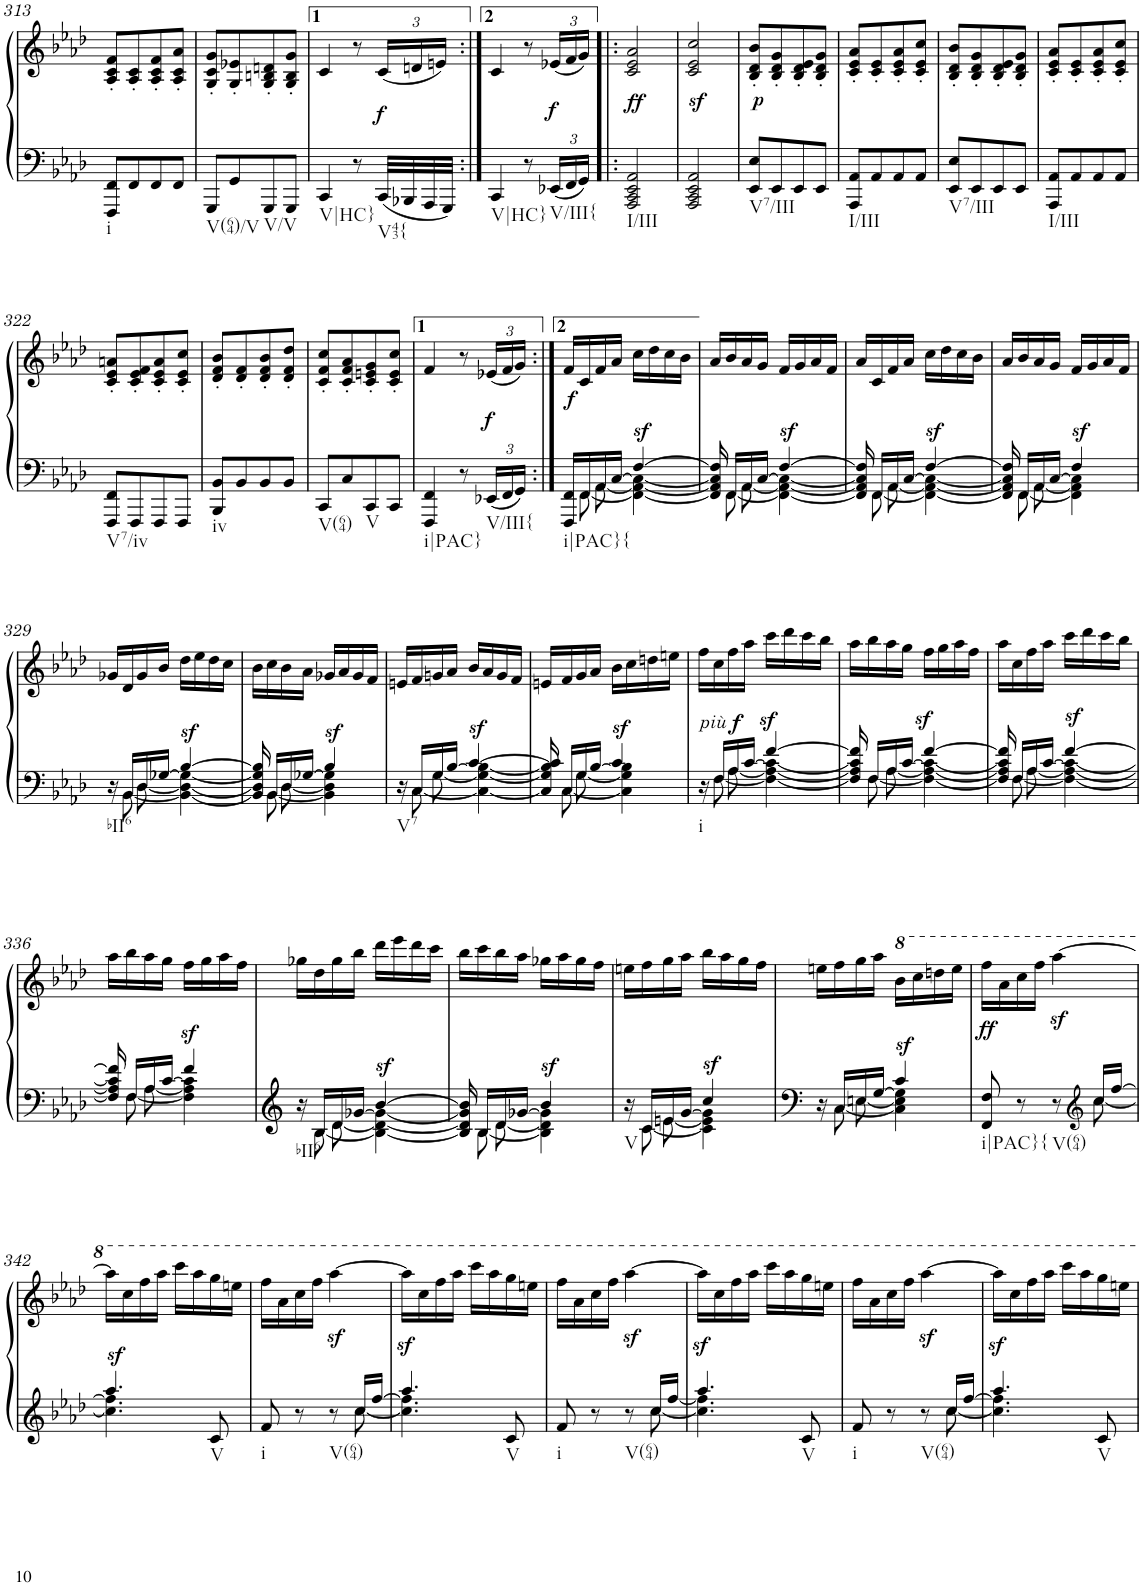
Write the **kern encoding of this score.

**kern	**kern	**dynam
*part1	*part1	*part1
*staff2	*staff1	*staff1/2
*I"Piano	*	*
*I'Pno.	*	*
!!LO:PB:g=z
*clefF4	*clefG2	*
*k[b-e-a-d-]	*k[b-e-a-d-]	*
*M2/4	*M2/4	*
=313	=313	=313
!LO:TX:b:t=i	!	!
8FFF/ 8FF/L	8A-/' 8c/' 8f/'L	.
8FF/	8A-/' 8c/'	.
8FF/	8A-/' 8c/' 8f/'	.
8FF/J	8A-/' 8c/' 8a-/'J	.
=314	=314	=314
!LO:TX:b:t=V(64)/V	!	!
8GGG/L	8G/' 8c/' 8g/'L	.
8GG/	8G/' 8e-X/'	.
!LO:TX:b:t=V/V	!	!
8GGG/	8G/' 8Bn/' 8dn/'	.
8GGG/J	8G/' 8B/' 8g/'J	.
=315	=315	=315
!LO:TX:b:t=V|HC}	!	!
4CC/	4c/	.
8r	8r	.
*	*Xbrackettup	*
!LO:TX:b:t=V43{	!	!
!	!	!LO:DY:b
32CC/LLL	(24c/LL	f
32BBB-X/	.	.
.	24dn/	.
32AAA-/	.	.
.	24en/JJ)	.
32GGG/JJJ	.	.
=315X9:|!	=315X9:|!	=315X9:|!
!LO:TX:b:t=V|HC}	!	!
4CC/	4c/	.
8r	8r	.
*Xbrackettup	*	*
!LO:TX:b:t=V/III{	!	!
!	!	!LO:DY:b
24EE-X/LL	(24e-X/LL	f
24FF/	24f/	.
24GG/JJ	24g/JJ)	.
=316!|:	=316!|:	=316!|:
!LO:TX:b:t=I/III	!	!
!	!	!LO:DY:b
2AAA-/ 2CC/ 2EE-/ 2AA-/	2c/ 2e-/ 2a-/	ff
=317	=317	=317
2AAA-/ 2CC/ 2EE-/ 2AA-/	2c/z< 2e-/z< 2cc/z<	.
=318	=318	=318
!LO:TX:b:t=V7/III	!	!
!	!	!LO:DY:b
8EE-/ 8E-/L	8B-/' 8d-/' 8b-/'L	p
8EE-/	8B-/' 8d-/' 8g/'	.
8EE-/	8B-/' 8d-/' 8e-/'	.
8EE-/J	8B-/' 8d-/' 8g/'J	.
=319	=319	=319
!LO:TX:b:t=I/III	!	!
8AAA-/ 8AA-/L	8c/' 8e-/' 8a-/'L	.
8AA-/	8c/' 8e-/'	.
8AA-/	8c/' 8e-/' 8a-/'	.
8AA-/J	8c/' 8e-/' 8cc/'J	.
=320	=320	=320
!LO:TX:b:t=V7/III	!	!
8EE-/ 8E-/L	8B-/' 8d-/' 8b-/'L	.
8EE-/	8B-/' 8d-/' 8g/'	.
8EE-/	8B-/' 8d-/' 8e-/'	.
8EE-/J	8B-/' 8d-/' 8g/'J	.
=321	=321	=321
!LO:TX:b:t=I/III	!	!
8AAA-/ 8AA-/L	8c/' 8e-/' 8a-/'L	.
8AA-/	8c/' 8e-/'	.
8AA-/	8c/' 8e-/' 8a-/'	.
8AA-/J	8c/' 8e-/' 8cc/'J	.
!!LO:LB:g=z
=322	=322	=322
!LO:TX:b:t=V7/iv	!	!
8FFF/ 8FF/L	8c/' 8e-/' 8an/'L	.
8FFF/	8c/' 8e-/' 8f/'	.
8FFF/	8c/' 8e-/' 8a/'	.
8FFF/J	8c/' 8e-/' 8cc/'J	.
=323	=323	=323
!LO:TX:b:t=iv	!	!
8BBB-/ 8BB-/L	8d-/' 8f/' 8b-/'L	.
8BB-/	8d-/' 8f/'	.
8BB-/	8d-/' 8f/' 8b-/'	.
8BB-/J	8d-/' 8f/' 8dd-/'J	.
=324	=324	=324
!LO:TX:b:t=V(64)	!	!
8CC/L	8c/' 8f/' 8cc/'L	.
8C/	8c/' 8f/' 8a-/'	.
!LO:TX:b:t=V	!	!
8CC/	8c/' 8en/' 8g/'	.
8CC/J	8c/' 8e/' 8cc/'J	.
=325	=325	=325
!LO:TX:b:t=i|PAC}	!	!
4FFF/ 4FF/	4f/	.
8r	8r	.
!LO:TX:b:t=V/III{	!	!
!	!	!LO:DY:b
24EE-X/LL	(24e-X/LL	f
24FF/	24f/	.
24GG/JJ	24g/JJ)	.
=325X10:|!	=325X10:|!	=325X10:|!
*^	*	*
*	*^	*	*
!LO:TX:b:t=i|PAC}{	!	!	!	!
!	!	!	!	!LO:DY:b
16FFF/ 16FF/LL	8ryy	16ryy	16f/LL	f
16FF/	.	[8.FF\	16c/	.
16AA-/	[8AA-\	.	16f/	.
[16C/JJ	.	.	16a-/JJ	.
!	!	!	!	!LO:DY:a=2
[4F/	4FF\_ 4AA-\_ 4C\_	4ryy	16cc\LL	sf
.	.	.	16dd-\	.
.	.	.	16cc\	.
.	.	.	16b-\JJ	.
=326	=326	=326	=326	=326
16FF/] 16AA-/] 16C/] 16F/]	8ryy	16ryy	16a-/LL	.
16FF/LL	.	[8.FF\	16b-/	.
16AA-/	[8AA-\	.	16a-/	.
[16C/JJ	.	.	16g/JJ	.
!	!	!	!	!LO:DY:a=2
[4F/	4FF\_ 4AA-\_ 4C\_	4ryy	16f/LL	sf
.	.	.	16g/	.
.	.	.	16a-/	.
.	.	.	16f/JJ	.
=327	=327	=327	=327	=327
16FF/] 16AA-/] 16C/] 16F/]	8ryy	16ryy	16a-/LL	.
16FF/LL	.	[8.FF\	16c/	.
16AA-/	[8AA-\	.	16f/	.
[16C/JJ	.	.	16a-/JJ	.
!	!	!	!	!LO:DY:a=2
[4F/	4FF\_ 4AA-\_ 4C\_	4ryy	16cc\LL	sf
.	.	.	16dd-\	.
.	.	.	16cc\	.
.	.	.	16b-\JJ	.
=328	=328	=328	=328	=328
16FF/] 16AA-/] 16C/] 16F/]	8ryy	16ryy	16a-/LL	.
16FF/LL	.	[8.FF\	16b-/	.
16AA-/	[8AA-\	.	16a-/	.
[16C/JJ	.	.	16g/JJ	.
!	!	!	!	!LO:DY:a=2
4F/	4FF\] 4AA-\] 4C\]	4ryy	16f/LL	sf
.	.	.	16g/	.
.	.	.	16a-/	.
.	.	.	16f/JJ	.
!!LO:LB:g=z
=329	=329	=329	=329	=329
!LO:TX:b:t=bII6	!	!	!	!
16r	8ryy	16ryy	16g-X/LL	.
16BB-/LL	.	[8.BB-\	16d-/	.
16D-/	[8D-\	.	16g-/	.
[16G-X/JJ	.	.	16b-/JJ	.
!	!	!	!	!LO:DY:a=2
[4B-/	4BB-\_ 4D-\_ 4G-\_	4ryy	16dd-\LL	sf
.	.	.	16ee-\	.
.	.	.	16dd-\	.
.	.	.	16cc\JJ	.
=330	=330	=330	=330	=330
16BB-/] 16D-/] 16G-/] 16B-/]	8ryy	16ryy	16b-\LL	.
16BB-/LL	.	[8.BB-\	16cc\	.
16D-/	[8D-\	.	16b-\	.
[16G-X/JJ	.	.	16a-\JJ	.
!	!	!	!	!LO:DY:a=2
4B-/	4BB-\] 4D-\] 4G-\]	4ryy	16g-X/LL	sf
.	.	.	16a-/	.
.	.	.	16g-/	.
.	.	.	16f/JJ	.
=331	=331	=331	=331	=331
!LO:TX:b:t=V7	!	!	!	!
16r	8ryy	16ryy	16en/LL	.
16C/LL	.	[8.C\	16f/	.
16G/	[8G\	.	16gn/	.
[16B-/JJ	.	.	16a-/JJ	.
!	!	!	!	!LO:DY:a=2
[4c/	4C\_ 4G\_ 4B-\_	4ryy	16b-/LL	sf
.	.	.	16a-/	.
.	.	.	16g/	.
.	.	.	16f/JJ	.
=332	=332	=332	=332	=332
16C/] 16G/] 16B-/] 16c/]	8ryy	16ryy	16en/LL	.
16C/LL	.	[8.C\	16f/	.
16G/	[8G\	.	16g/	.
[16B-/JJ	.	.	16a-/JJ	.
!	!	!	!	!LO:DY:a=2
4c/	4C\] 4G\] 4B-\]	4ryy	16b-\LL	sf
.	.	.	16cc\	.
.	.	.	16ddn\	.
.	.	.	16een\JJ	.
=333	=333	=333	=333	=333
!LO:TX:a:i:t=più	!	!	!	!
!LO:TX:b:t=i	!	!	!	!
16r	8ryy	16ryy	16ff\LL	.
16F/LL	.	[8.F\	16cc\	.
16A-/	[8A-\	.	16ff\	.
[16c/JJ	.	.	16aa-\JJ	.
[4f/	4F\_ 4A-\_ 4c\_	4ryy	16ccc\LL	.
.	.	.	16ddd-z<\	.
.	.	.	16ccc\	.
.	.	.	16bb-\JJ	.
=334	=334	=334	=334	=334
16F/] 16A-/] 16c/] 16f/]	8ryy	16ryy	16aa-\LL	.
16F/LL	.	[8.F\	16bb-\	.
16A-/	[8A-\	.	16aa-\	.
[16c/JJ	.	.	16gg\JJ	.
[4f/	4F\_ 4A-\_ 4c\_	4ryy	16ff\LL	.
.	.	.	16ggz<\	.
.	.	.	16aa-\	.
.	.	.	16ff\JJ	.
=335	=335	=335	=335	=335
16F/] 16A-/] 16c/] 16f/]	8ryy	16ryy	16aa-\LL	.
16F/LL	.	[8.F\	16cc\	.
16A-/	[8A-\	.	16ff\	.
[16c/JJ	.	.	16aa-\JJ	.
[4f/	4F\_ 4A-\_ 4c\_	4ryy	16cccz<\LL	.
.	.	.	16ddd-\	.
.	.	.	16ccc\	.
.	.	.	16bb-\JJ	.
!!LO:LB:g=z
=336	=336	=336	=336	=336
16F/] 16A-/] 16c/] 16f/]	8ryy	16ryy	16aa-\LL	.
16F/LL	.	[8.F\	16bb-\	.
16A-/	[8A-\	.	16aa-\	.
[16c/JJ	.	.	16gg\JJ	.
4f/	4F\] 4A-\] 4c\]	4ryy	16ff\LL	.
.	.	.	16ggz<\	.
.	.	.	16aa-\	.
.	.	.	16ff\JJ	.
=337	=337	=337	=337	=337
!LO:TX:b:t=bII6	!	!	!	!
16r	8ryy	16ryy	16gg-X\LL	.
16B-/LL	.	[8.B-\	16dd-\	.
16d-/	[8d-\	.	16gg-\	.
[16g-X/JJ	.	.	16bb-\JJ	.
!	!	!	!	!LO:DY:a=2
[4b-/	4B-\_ 4d-\_ 4g-\_	4ryy	16ddd-\LL	sf
.	.	.	16eee-\	.
.	.	.	16ddd-\	.
.	.	.	16ccc\JJ	.
=338	=338	=338	=338	=338
16B-/] 16d-/] 16g-/] 16b-/]	8ryy	16ryy	16bb-\LL	.
16B-/LL	.	[8.B-\	16ccc\	.
16d-/	[8d-\	.	16bb-\	.
[16g-X/JJ	.	.	16aa-\JJ	.
!	!	!	!	!LO:DY:a=2
4b-/	4B-\] 4d-\] 4g-\]	4ryy	16gg-X\LL	sf
.	.	.	16aa-\	.
.	.	.	16gg-\	.
.	.	.	16ff\JJ	.
=339	=339	=339	=339	=339
!LO:TX:b:t=V	!	!	!	!
16r	8ryy	16ryy	16een\LL	.
16c/LL	.	[8.c\	16ff\	.
16en/	[8e\	.	16gg\	.
[16g/JJ	.	.	16aa-\JJ	.
!	!	!	!	!LO:DY:a=2
4cc/	4c\] 4e\] 4g\]	4ryy	16bb-\LL	sf
.	.	.	16aa-\	.
.	.	.	16gg\	.
.	.	.	16ff\JJ	.
=340	=340	=340	=340	=340
16r	8ryy	16ryy	16een\LL	.
16C/LL	.	[8.C\	16ff\	.
16En/	[8E\	.	16gg\	.
[16G/JJ	.	.	16aa-\JJ	.
!	!	!	!	!LO:DY:a=2
4c/	4C\] 4E\] 4G\]	4ryy	16bb-\LL	sf
.	.	.	16ccc\	.
.	.	.	16dddn\	.
.	.	.	16eee\JJ	.
*	*v	*v	*	*
=341	=341	=341	=341
!LO:TX:b:t=i|PAC}{	!	!	!
!	!	!	!LO:DY:b
8FF/ 8F/	4ryy	16fff\LL	ff
.	.	16aa-\	.
8r	.	16ccc\	.
.	.	16fff\JJ	.
!LO:TX:b:t=V(64)	!	!	!
8r	8ryy	[4aaa-z<\	.
*clefG2	*	*	*
16cc/LL	[8cc\	.	.
[16ff/JJ	.	.	.
!!LO:LB:g=z
=342	=342	=342	=342
!	!	!	!LO:DY:a=2
4.aa-/	4.cc\] 4.ff\]	16aaa-\LL]	sf
.	.	16ccc\	.
.	.	16fff\	.
.	.	16aaa-\JJ	.
.	.	16cccc\LL	.
.	.	16aaa-\	.
!LO:TX:b:t=V	!	!	!
8c/	8ryy	16ggg\	.
.	.	16eeen\JJ	.
=343	=343	=343	=343
!LO:TX:b:t=i	!	!	!
8f/	4ryy	16fff\LL	.
.	.	16aa-\	.
8r	.	16ccc\	.
.	.	16fff\JJ	.
!LO:TX:b:t=V(64)	!	!	!
8r	8ryy	[4aaa-z<\	.
16cc/LL	[8cc\	.	.
[16ff/JJ	.	.	.
=344	=344	=344	=344
4.aa-/	4.cc\] 4.ff\]	16aaa-z<\LL]	.
.	.	16ccc\	.
.	.	16fff\	.
.	.	16aaa-\JJ	.
.	.	16cccc\LL	.
.	.	16aaa-\	.
!LO:TX:b:t=V	!	!	!
8c/	8ryy	16ggg\	.
.	.	16eeen\JJ	.
=345	=345	=345	=345
!LO:TX:b:t=i	!	!	!
8f/	4ryy	16fff\LL	.
.	.	16aa-\	.
8r	.	16ccc\	.
.	.	16fff\JJ	.
!LO:TX:b:t=V(64)	!	!	!
8r	8ryy	[4aaa-z<\	.
16cc/LL	[8cc\	.	.
[<16ff/JJ	.	.	.
=346	=346	=346	=346
4.aa-/	4.cc\] 4.ff\]	16aaa-z<\LL]	.
.	.	16ccc\	.
.	.	16fff\	.
.	.	16aaa-\JJ	.
.	.	16cccc\LL	.
.	.	16aaa-\	.
!LO:TX:b:t=V	!	!	!
8c/	8ryy	16ggg\	.
.	.	16eeen\JJ	.
=347	=347	=347	=347
!LO:TX:b:t=i	!	!	!
8f/	4ryy	16fff\LL	.
.	.	16aa-\	.
8r	.	16ccc\	.
.	.	16fff\JJ	.
!LO:TX:b:t=V(64)	!	!	!
8r	8ryy	[4aaa-z<\	.
16cc/LL	[8cc\	.	.
[16ff/JJ	.	.	.
=348	=348	=348	=348
4.aa-/	4.cc\] 4.ff\]	16aaa-z<\LL]	.
.	.	16ccc\	.
.	.	16fff\	.
.	.	16aaa-\JJ	.
.	.	16cccc\LL	.
.	.	16aaa-\	.
!LO:TX:b:t=V	!	!	!
8c/	8ryy	16ggg\	.
.	.	16eeen\JJ	.
*v	*v	*	*
=	=	=
*-	*-	*-
